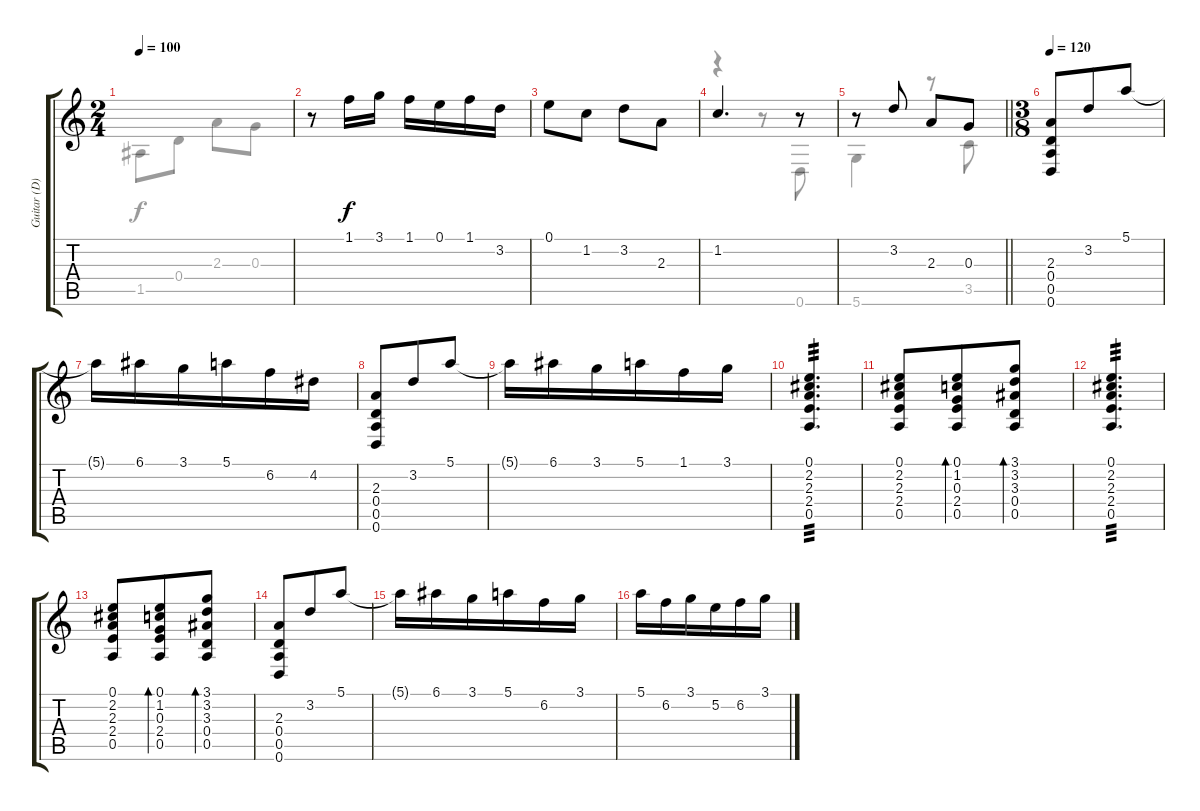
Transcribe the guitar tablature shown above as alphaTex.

\track ("Guitar (D)" "Guitar (D)") {instrument acousticguitarnylon}
\staff {score tabs}
\tuning (E4 B3 G3 D3 A2 D2) {hide}
\voice
\ts (2 4)
\tempo 100
\clef g2
\ks aminor
|
r.8 1.1.16 3.1.16 1.1.16 0.1.16 1.1.16 3.2.16 |
0.1.8 1.2.8 3.2.8 2.3.8 |
1.2.4{d} r.8 |
\barLineRight lightlight
r.8 3.2.8 2.3.8 0.3.8 |
\ts (3 8)
\tempo 120
(2.3 0.4 0.5 0.6).8 3.2.8 5.1.8 |
5.1{t}.16 6.1.16 3.1.16 5.1.16 6.2.16 4.2.16 |
(2.3 0.4 0.5 0.6).8 3.2.8 5.1.8 |
5.1{t}.16 6.1.16 3.1.16 5.1.16 1.1.16 3.1.16 |
(0.1 2.2 2.3 2.4 0.5).4{d tp 3} |
(0.1 2.2 2.3 2.4 0.5).8 (0.1 1.2 0.3 2.4 0.5).8{bd 30} (3.1 3.2 3.3 0.4 0.5).8{bd 30} |
(0.1 2.2 2.3 2.4 0.5).4{d tp 3} |
(0.1 2.2 2.3 2.4 0.5).8 (0.1 1.2 0.3 2.4 0.5).8{bd 30} (3.1 3.2 3.3 0.4 0.5).8{bd 30} |
(2.3 0.4 0.5 0.6).8 3.2.8 5.1.8 |
5.1{t}.16 6.1.16 3.1.16 5.1.16 6.2.16 3.1.16 |
5.1.16 6.2.16 3.1.16 5.2.16 6.2.16 3.1.16
\voice
\clef g2
\ottava regular
\simile none
\ks aminor
1.5.8{dy f} 0.4.8 2.3.8 0.3.8 |
|
|
r.4 r.8 0.6.8 |
\barLineRight lightlight
5.6.4 r.8 3.5.8 |
|
|
|
|
|
|
|
|
|
|
